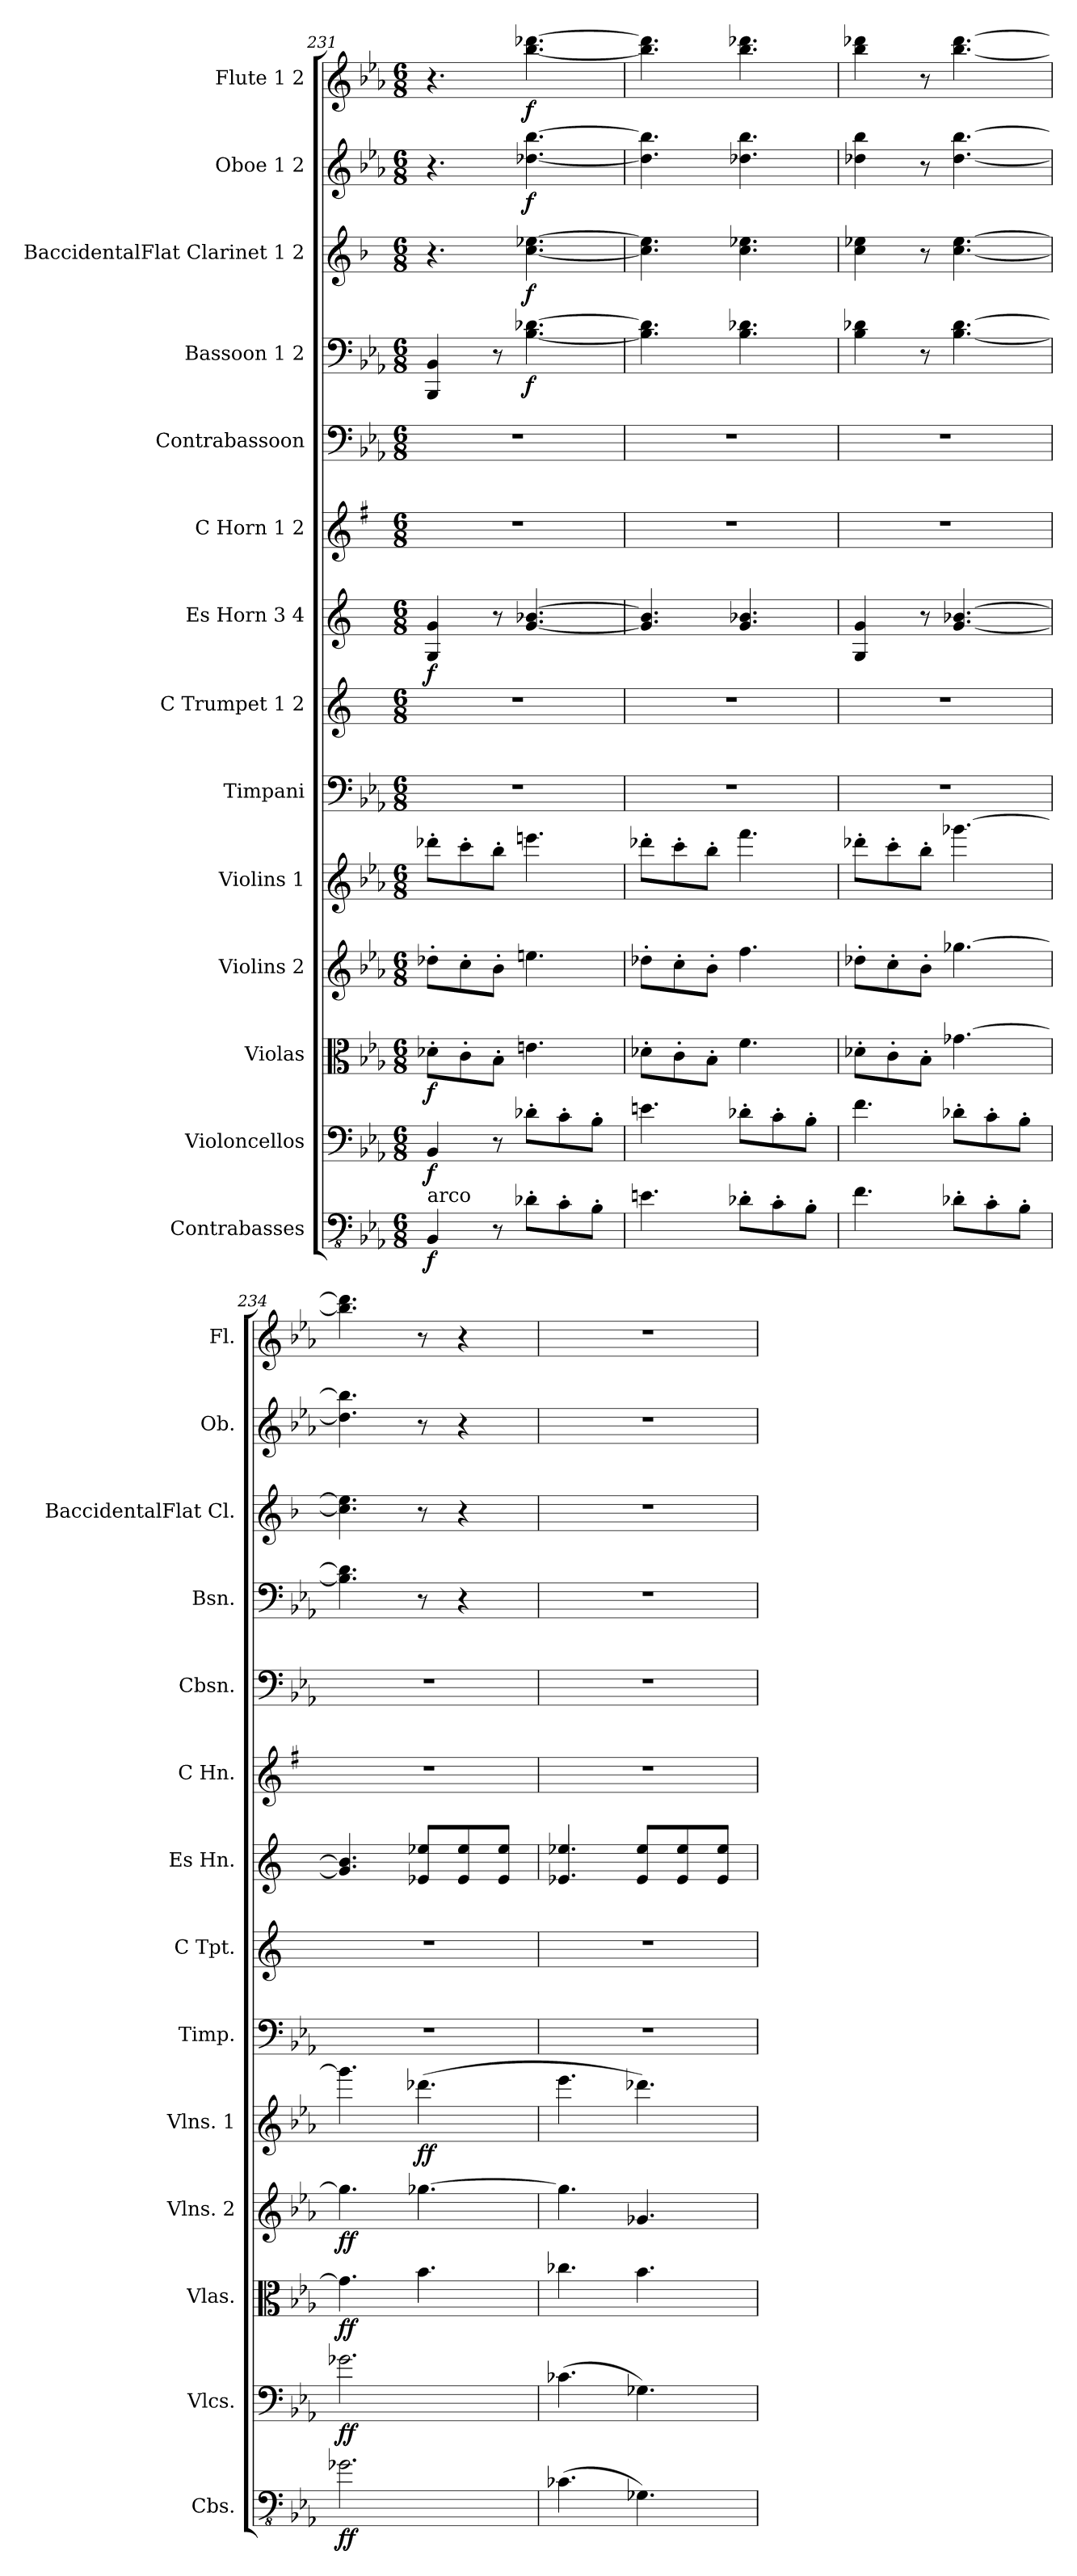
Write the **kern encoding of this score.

**kern	**dynam	**kern	**dynam	**kern	**dynam	**kern	**dynam	**kern	**dynam	**kern	**kern	**kern	**dynam	**kern	**kern	**kern	**dynam	**kern	**dynam	**kern	**dynam	**kern	**dynam
*part14	*part14	*part13	*part13	*part12	*part12	*part11	*part11	*part10	*part10	*part9	*part8	*part7	*part7	*part6	*part5	*part4	*part4	*part3	*part3	*part2	*part2	*part1	*part1
*staff14	*staff14	*staff13	*staff13	*staff12	*staff12	*staff11	*staff11	*staff10	*staff10	*staff9	*staff8	*staff7	*staff7	*staff6	*staff5	*staff4	*staff4	*staff3	*staff3	*staff2	*staff2	*staff1	*staff1
*I"Contrabasses	*	*I"Violoncellos	*	*I"Violas	*	*I"Violins 2	*	*I"Violins 1	*	*I"Timpani	*I"C Trumpet 1 2	*I"Es Horn 3 4	*	*I"C Horn 1 2	*I"Contrabassoon	*I"Bassoon 1 2	*	*I"BaccidentalFlat Clarinet 1 2	*	*I"Oboe 1 2	*	*I"Flute  1 2	*
*I'Cbs.	*	*I'Vlcs.	*	*I'Vlas.	*	*I'Vlns. 2	*	*I'Vlns. 1	*	*I'Timp.	*I'C Tpt.	*I'Es Hn.	*	*I'C Hn.	*I'Cbsn.	*I'Bsn.	*	*I'BaccidentalFlat Cl.	*	*I'Ob.	*	*I'Fl.	*
*clefFv4	*	*clefF4	*	*clefC3	*	*clefG2	*	*clefG2	*	*clefF4	*clefG2	*clefG2	*	*clefG2	*clefF4	*clefF4	*	*clefG2	*	*clefG2	*	*clefG2	*
*	*	*	*	*	*	*	*	*	*	*	*	*ITrd5c9	*	*ITrd4c7	*ITrd7c12	*	*	*ITrd1c2	*	*	*	*	*
*k[b-e-a-]	*	*k[b-e-a-]	*	*k[b-e-a-]	*	*k[b-e-a-]	*	*k[b-e-a-]	*	*k[b-e-a-]	*k[]	*k[b-e-a-]	*	*k[]	*k[b-e-a-]	*k[b-e-a-]	*	*k[b-e-a-]	*	*k[b-e-a-]	*	*k[b-e-a-]	*
*M6/8	*	*M6/8	*	*M6/8	*	*M6/8	*	*M6/8	*	*M6/8	*M6/8	*M6/8	*	*M6/8	*M6/8	*M6/8	*	*M6/8	*	*M6/8	*	*M6/8	*
=231	=231	=231	=231	=231	=231	=231	=231	=231	=231	=231	=231	=231	=231	=231	=231	=231	=231	=231	=231	=231	=231	=231	=231
!LO:TX:a:t=arco	!	!	!	!	!	!	!	!	!	!	!	!	!	!	!	!	!	!	!	!	!	!	!
!	!LO:DY:b	!	!LO:DY:b	!	!LO:DY:b	!	!	!	!	!	!	!	!LO:DY:b	!	!	!	!	!	!	!	!	!	!
4BBB-/	f	4BB-/	f	8d-X'\L	f	8dd-X'\L	.	8ddd-X'\L	.	2.r	2.r	4BB-/ 4B-/	f	2.r	2.r	4BBB-/ 4BB-/	.	4.r	.	4.r	.	4.r	.
.	.	.	.	8c'\	.	8cc'\	.	8ccc'\	.	.	.	.	.	.	.	.	.	.	.	.	.	.	.
8r	.	8r	.	8B-'\J	.	8b-'\J	.	8bb-'\J	.	.	.	8r	.	.	.	8r	.	.	.	.	.	.	.
!	!	!	!	!	!	!	!	!	!	!	!	!	!	!	!	!	!LO:DY:b	!	!LO:DY:b	!	!LO:DY:b	!	!LO:DY:b
8D-X'\L	.	8d-X'\L	.	4.en\	.	4.een\	.	4.eeen\	.	.	.	[4.B-/ [4.d-X/	.	.	.	[4.B-\ [4.d-X\	f	[4.b-\ [4.dd-X\	f	[4.dd-X\ [4.bb-\	f	[4.bb-\ [4.ddd-X\	f
8C'\	.	8c'\	.	.	.	.	.	.	.	.	.	.	.	.	.	.	.	.	.	.	.	.	.
8BB-'\J	.	8B-'\J	.	.	.	.	.	.	.	.	.	.	.	.	.	.	.	.	.	.	.	.	.
=232	=232	=232	=232	=232	=232	=232	=232	=232	=232	=232	=232	=232	=232	=232	=232	=232	=232	=232	=232	=232	=232	=232	=232
4.En\	.	4.en\	.	8d-X'\L	.	8dd-X'\L	.	8ddd-X'\L	.	2.r	2.r	4.B-/] 4.d-/]	.	2.r	2.r	4.B-\] 4.d-\]	.	4.b-\] 4.dd-\]	.	4.dd-\] 4.bb-\]	.	4.bb-\] 4.ddd-\]	.
.	.	.	.	8c'\	.	8cc'\	.	8ccc'\	.	.	.	.	.	.	.	.	.	.	.	.	.	.	.
.	.	.	.	8B-'\J	.	8b-'\J	.	8bb-'\J	.	.	.	.	.	.	.	.	.	.	.	.	.	.	.
8D-X'\L	.	8d-X'\L	.	4.f\	.	4.ff\	.	4.fff\	.	.	.	4.B-/ 4.d-X/	.	.	.	4.B-\ 4.d-X\	.	4.b-\ 4.dd-X\	.	4.dd-X\ 4.bb-\	.	4.bb-\ 4.ddd-X\	.
8C'\	.	8c'\	.	.	.	.	.	.	.	.	.	.	.	.	.	.	.	.	.	.	.	.	.
8BB-'\J	.	8B-'\J	.	.	.	.	.	.	.	.	.	.	.	.	.	.	.	.	.	.	.	.	.
!!LO:PB:g=z
=233	=233	=233	=233	=233	=233	=233	=233	=233	=233	=233	=233	=233	=233	=233	=233	=233	=233	=233	=233	=233	=233	=233	=233
4.F\	.	4.f\	.	8d-X'\L	.	8dd-X'\L	.	8ddd-X'\L	.	2.r	2.r	4BB-/ 4B-/	.	2.r	2.r	4B-\ 4d-X\	.	4b-\ 4dd-X\	.	4dd-X\ 4bb-\	.	4bb-\ 4ddd-X\	.
.	.	.	.	8c'\	.	8cc'\	.	8ccc'\	.	.	.	.	.	.	.	.	.	.	.	.	.	.	.
.	.	.	.	8B-'\J	.	8b-'\J	.	8bb-'\J	.	.	.	8r	.	.	.	8r	.	8r	.	8r	.	8r	.
8D-X'\L	.	8d-X'\L	.	[4.g-X\	.	[4.gg-X\	.	[4.ggg-X\	.	.	.	[4.B-/ [4.d-X/	.	.	.	[4.B-\ [4.d-\	.	[4.b-\ [4.dd-\	.	[4.dd-\ [4.bb-\	.	[4.bb-\ [4.ddd-\	.
8C'\	.	8c'\	.	.	.	.	.	.	.	.	.	.	.	.	.	.	.	.	.	.	.	.	.
8BB-'\J	.	8B-'\J	.	.	.	.	.	.	.	.	.	.	.	.	.	.	.	.	.	.	.	.	.
=234	=234	=234	=234	=234	=234	=234	=234	=234	=234	=234	=234	=234	=234	=234	=234	=234	=234	=234	=234	=234	=234	=234	=234
!	!LO:DY:b	!	!LO:DY:b	!	!LO:DY:b	!	!LO:DY:b	!	!	!	!	!	!	!	!	!	!	!	!	!	!	!	!
2.G-X\	ff	2.g-X\	ff	4.g-\]	ff	4.gg-\]	ff	4.ggg-\]	.	2.r	2.r	4.B-/] 4.d-/]	.	2.r	2.r	4.B-\] 4.d-\]	.	4.b-\] 4.dd-\]	.	4.dd-\] 4.bb-\]	.	4.bb-\] 4.ddd-\]	.
!	!	!	!	!	!	!	!	!	!LO:DY:b	!	!	!	!	!	!	!	!	!	!	!	!	!	!
.	.	.	.	4.b-\	.	[4.gg-X\	.	(>4.ddd-X\	ff	.	.	8G-X/ 8g-X/L	.	.	.	8r	.	8r	.	8r	.	8r	.
.	.	.	.	.	.	.	.	.	.	.	.	8G-/ 8g-/	.	.	.	4r	.	4r	.	4r	.	4r	.
.	.	.	.	.	.	.	.	.	.	.	.	8G-/ 8g-/J	.	.	.	.	.	.	.	.	.	.	.
=235	=235	=235	=235	=235	=235	=235	=235	=235	=235	=235	=235	=235	=235	=235	=235	=235	=235	=235	=235	=235	=235	=235	=235
(>4.C-X\	.	(>4.c-X\	.	4.cc-X\	.	4.gg-\]	.	4.eee-\	.	2.r	2.r	4.G-X/ 4.g-X/	.	2.r	2.r	2.r	.	2.r	.	2.r	.	2.r	.
4.GG-X\)	.	4.G-X\)	.	4.b-\	.	4.g-X/	.	4.ddd-X\)	.	.	.	8G-/ 8g-/L	.	.	.	.	.	.	.	.	.	.	.
.	.	.	.	.	.	.	.	.	.	.	.	8G-/ 8g-/	.	.	.	.	.	.	.	.	.	.	.
.	.	.	.	.	.	.	.	.	.	.	.	8G-/ 8g-/J	.	.	.	.	.	.	.	.	.	.	.
=	=	=	=	=	=	=	=	=	=	=	=	=	=	=	=	=	=	=	=	=	=	=	=
*-	*-	*-	*-	*-	*-	*-	*-	*-	*-	*-	*-	*-	*-	*-	*-	*-	*-	*-	*-	*-	*-	*-	*-
